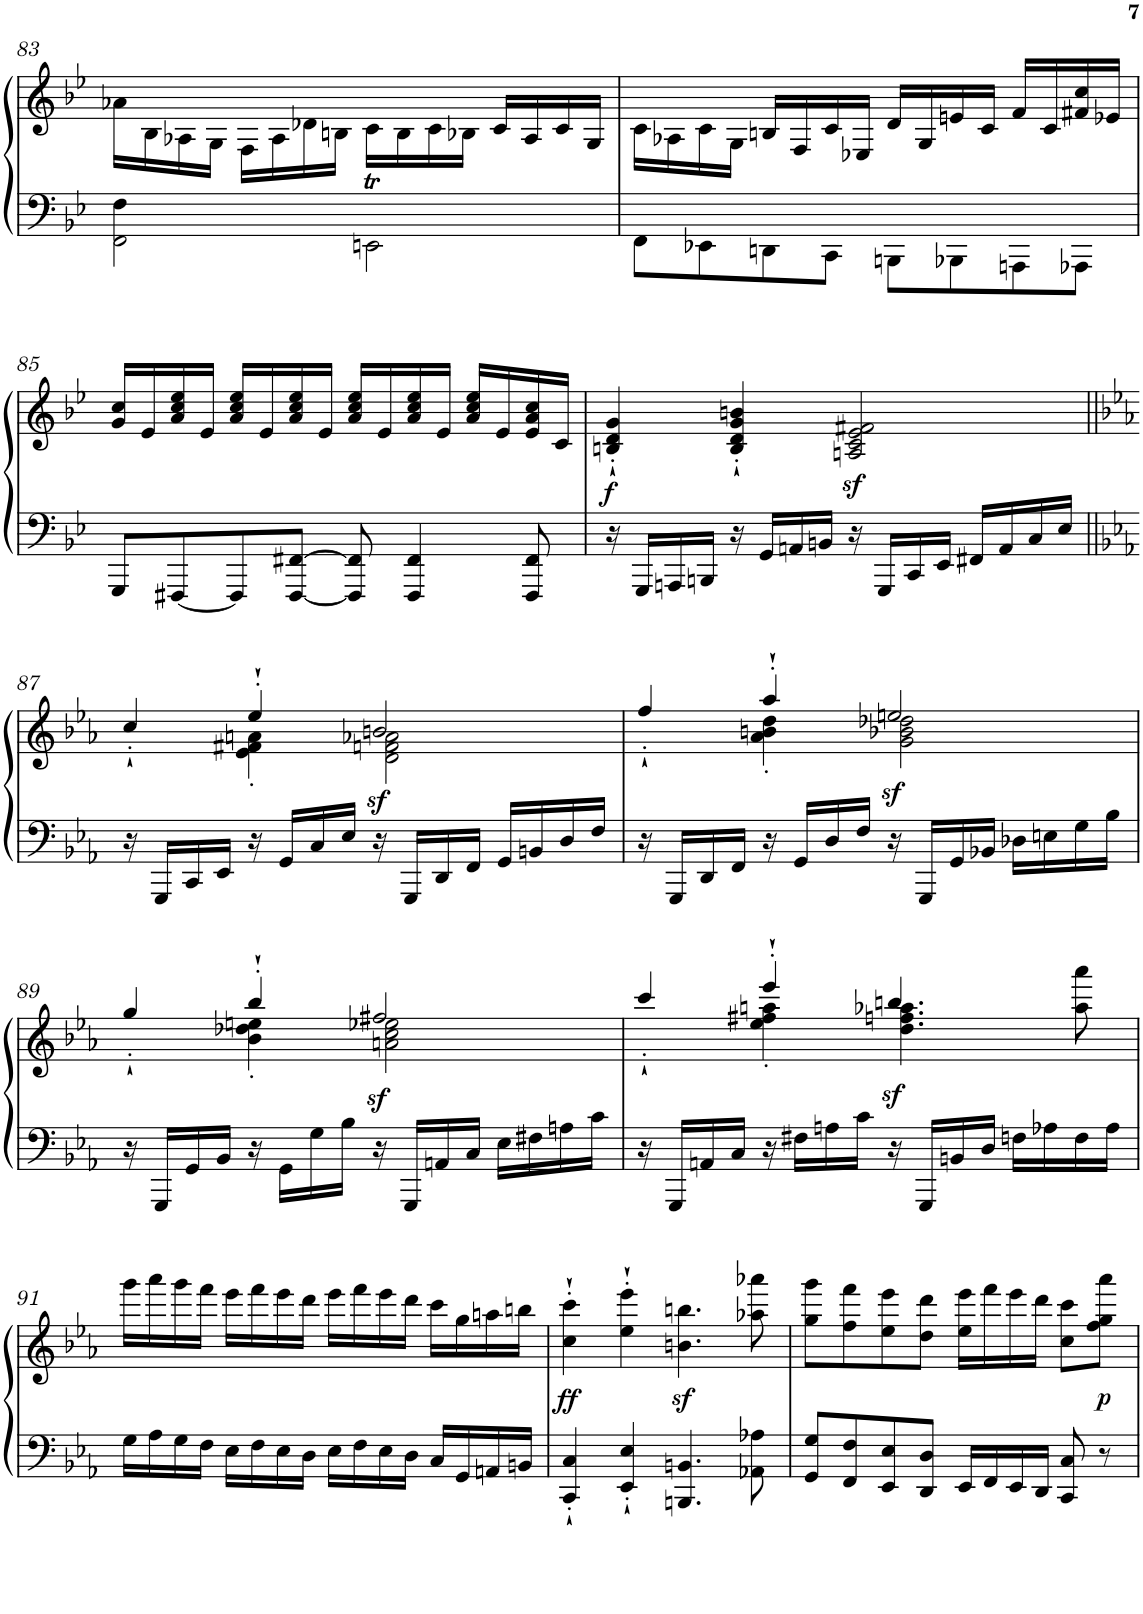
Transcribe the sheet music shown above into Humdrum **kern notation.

**kern	**kern	**dynam
*part1	*part1	*part1
*staff2	*staff1	*staff1/2
*I"Piano	*	*
*I'Pno	*	*
!!LO:PB:g=z
*clefF4	*clefG2	*
*k[b-e-]	*k[b-e-]	*
*M4/4	*M4/4	*
*met(c)	*met(c)	*
=83	=83	=83
*^	*	*
2FF\	4F\	16a-X\LL	.
.	.	16B-\	.
.	.	16A-X\	.
.	.	16G\JJ	.
.	2.ryy	16F\LL	.
.	.	16A-\	.
.	.	16d-X\	.
.	.	16Bn\JJ	.
2EEnt\	.	16c\LL	.
.	.	16B\	.
.	.	16c\	.
.	.	16B-X\JJ	.
.	.	16c/LL	.
.	.	16A-/	.
.	.	16c/	.
.	.	16G/JJ	.
*v	*v	*	*
=84	=84	=84
8FF\L	16c\LL	.
.	16A-X\	.
8EE-X\	16c\	.
.	16G\JJ	.
8DDn\	16Bn/LL	.
.	16F/	.
8CC\J	16c/	.
.	16E-X/JJ	.
8BBBn\L	16d/LL	.
.	16G/	.
8BBB-X\	16en/	.
.	16c/JJ	.
8AAAn\	16f/LL	.
.	16c/	.
8AAA-X\J	16f#X/ 16cc/	.
.	16e-X/JJ	.
!!LO:LB:g=z
=85	=85	=85
8GGG/L	16g/ 16cc/LL	.
.	16e-/	.
[8FFF#X/	16a/ 16cc/ 16ee-/	.
.	16e-/JJ	.
8FFF#/]	16a/ 16cc/ 16ee-/LL	.
.	16e-/	.
[8FFF#/ [8FF#X/J	16a/ 16cc/ 16ee-/	.
.	16e-/JJ	.
8FFF#/] 8FF#/]	16a/ 16cc/ 16ee-/LL	.
.	16e-/	.
4FFF#/ 4FF#/	16a/ 16cc/ 16ee-/	.
.	16e-/JJ	.
.	16a/ 16cc/ 16ee-/LL	.
.	16e-/	.
8FFF#/ 8FF#/	16e-/ 16a/ 16cc/	.
.	16c/JJ	.
=86	=86	=86
!	!	!LO:DY:b
16r	4Bn/'` 4d/'` 4g/'`	f
16GGG/LL	.	.
16AAAn/	.	.
16BBBn/JJ	.	.
16r	4B/'` 4d/'` 4g/'` 4bn/'`	.
16GG/LL	.	.
16AAn/	.	.
16BBn/JJ	.	.
16r	2An/z< 2c/z< 2e-/z< 2f#X/z<	.
16GGG/LL	.	.
16CC/	.	.
16EE-/JJ	.	.
16FF#X/LL	.	.
16AA/	.	.
16C/	.	.
16E-/JJ	.	.
!!LO:LB:g=z
=87||	=87||	=87||
*k[b-e-a-]	*k[b-e-a-]	*
*	*^	*
16r	4cc'`/	4ryy	.
16GGG/LL	.	.	.
16CC/	.	.	.
16EE-/JJ	.	.	.
16r	4ee-'`/	4e-\' 4f#X\' 4an\'	.
16GG/LL	.	.	.
16C/	.	.	.
16E-/JJ	.	.	.
!	!	!	!LO:DY:b
16r	2bn/	2d\ 2fn\ 2a-X\	sf
16GGG/LL	.	.	.
16DD/	.	.	.
16FF/JJ	.	.	.
16GG/LL	.	.	.
16BBn/	.	.	.
16D/	.	.	.
16F/JJ	.	.	.
=88	=88	=88	=88
16r	4ff'`/	4ryy	.
16GGG/LL	.	.	.
16DD/	.	.	.
16FF/JJ	.	.	.
16r	4aa-'`/	4a-\' 4bn\' 4dd\'	.
16GG/LL	.	.	.
16D/	.	.	.
16F/JJ	.	.	.
!	!	!	!LO:DY:b
16r	2een/	2g\ 2b-X\ 2dd-X\	sf
16GGG/LL	.	.	.
16GG/	.	.	.
16BB-X/JJ	.	.	.
16D-X\LL	.	.	.
16En\	.	.	.
16G\	.	.	.
16B-\JJ	.	.	.
!!LO:LB:g=z	!!
=89	=89	=89	=89
16r	4gg'`/	4ryy	.
16GGG/LL	.	.	.
16GG/	.	.	.
16BB-/JJ	.	.	.
16r	4bb-'`/	4b-\' 4dd-X\' 4een\'	.
16GG\LL	.	.	.
16G\	.	.	.
16B-\JJ	.	.	.
!	!	!	!LO:DY:b
16r	2ff#X/	2an\ 2cc\ 2ee-X\	sf
16GGG/LL	.	.	.
16AAn/	.	.	.
16C/JJ	.	.	.
16E-\LL	.	.	.
16F#X\	.	.	.
16An\	.	.	.
16c\JJ	.	.	.
=90	=90	=90	=90
*	*	*^	*
16r	4ccc'`/	4ryy	2ryy	.
16GGG/LL	.	.	.	.
16AAn/	.	.	.	.
16C/JJ	.	.	.	.
16r	4eee-'`/	4ee-\' 4ff#X\' 4aan\'	.	.
16F#X\LL	.	.	.	.
16An\	.	.	.	.
16c\JJ	.	.	.	.
!	!	!	!	!LO:DY:b
16r	4.bbn/	2ryy	4.dd\ 4.ffn\ 4.aa-X\	sf
16GGG/LL	.	.	.	.
16BBn/	.	.	.	.
16D/JJ	.	.	.	.
16Fn\LL	.	.	.	.
16A-X\	.	.	.	.
16F\	8aa-\ 8aaa-\	.	8ryy	.
16A-\JJ	.	.	.	.
*	*v	*v	*v	*
!!LO:LB:g=z
=91	=91	=91
16G\LL	16ggg\LL	.
16A-\	16aaa-\	.
16G\	16ggg\	.
16F\JJ	16fff\JJ	.
16E-\LL	16eee-\LL	.
16F\	16fff\	.
16E-\	16eee-\	.
16D\JJ	16ddd\JJ	.
16E-\LL	16eee-\LL	.
16F\	16fff\	.
16E-\	16eee-\	.
16D\JJ	16ddd\JJ	.
16C/LL	16ccc\LL	.
16GG/	16gg\	.
16AAn/	16aan\	.
16BBn/JJ	16bbn\JJ	.
=92	=92	=92
!	!	!LO:DY:b
4CC/'` 4C/'`	4cc\'` 4ccc\'`	ff
4EE-/'` 4E-/'`	4ee-\'` 4eee-\'`	.
4.BBBn/ 4.BBn/	4.bn\z< 4.bbn\z<	.
8AA-X\ 8A-X\	8aa-X\ 8aaa-X\	.
=93	=93	=93
8GG/ 8G/L	8gg\ 8ggg\L	.
8FF/ 8F/	8ff\ 8fff\	.
8EE-/ 8E-/	8ee-\ 8eee-\	.
8DD/ 8D/J	8dd\ 8ddd\J	.
16EE-/LL	16ee-\ 16eee-\LL	.
16FF/	16fff\	.
16EE-/	16eee-\	.
16DD/JJ	16ddd\JJ	.
8CC/ 8C/	8cc\ 8ccc\L	.
!	!	!LO:DY:b
8r	8ff\ 8gg\ 8aaa-\J	p
=	=	=
*-	*-	*-
